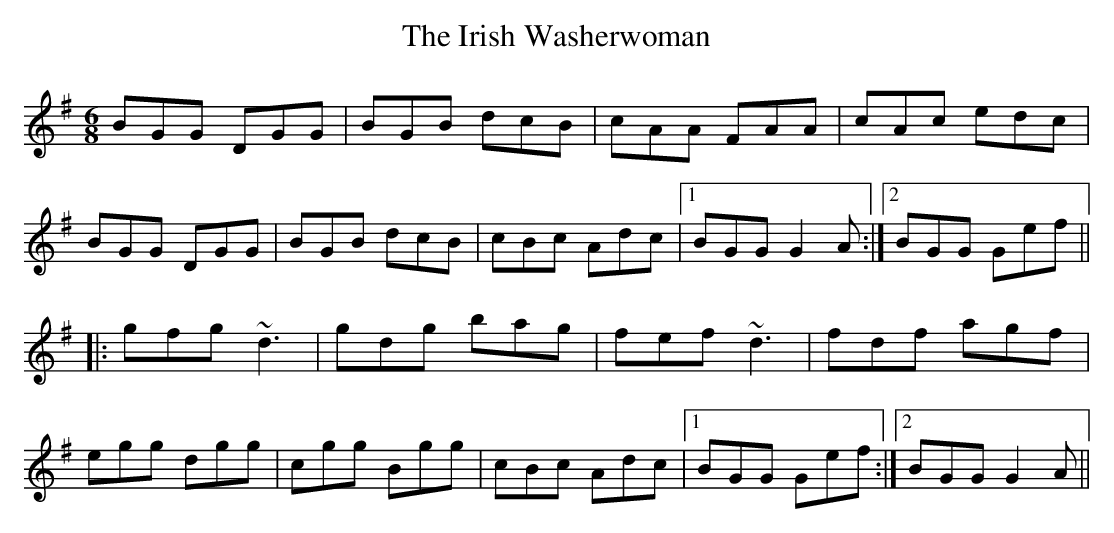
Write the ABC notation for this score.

X:1
T:Irish Washerwoman, The
M:6/8
L:1/8
K:G
BGG DGG|BGB dcB|cAA FAA|cAc edc|!
BGG DGG|BGB dcB|cBc Adc|1 BGG G2A:|2 BGG Gef||!
|:gfg ~d3|gdg bag|fef ~d3|fdf agf|!
egg dgg|cgg Bgg|cBc Adc|1 BGG Gef:|2 BGG G2A||!
